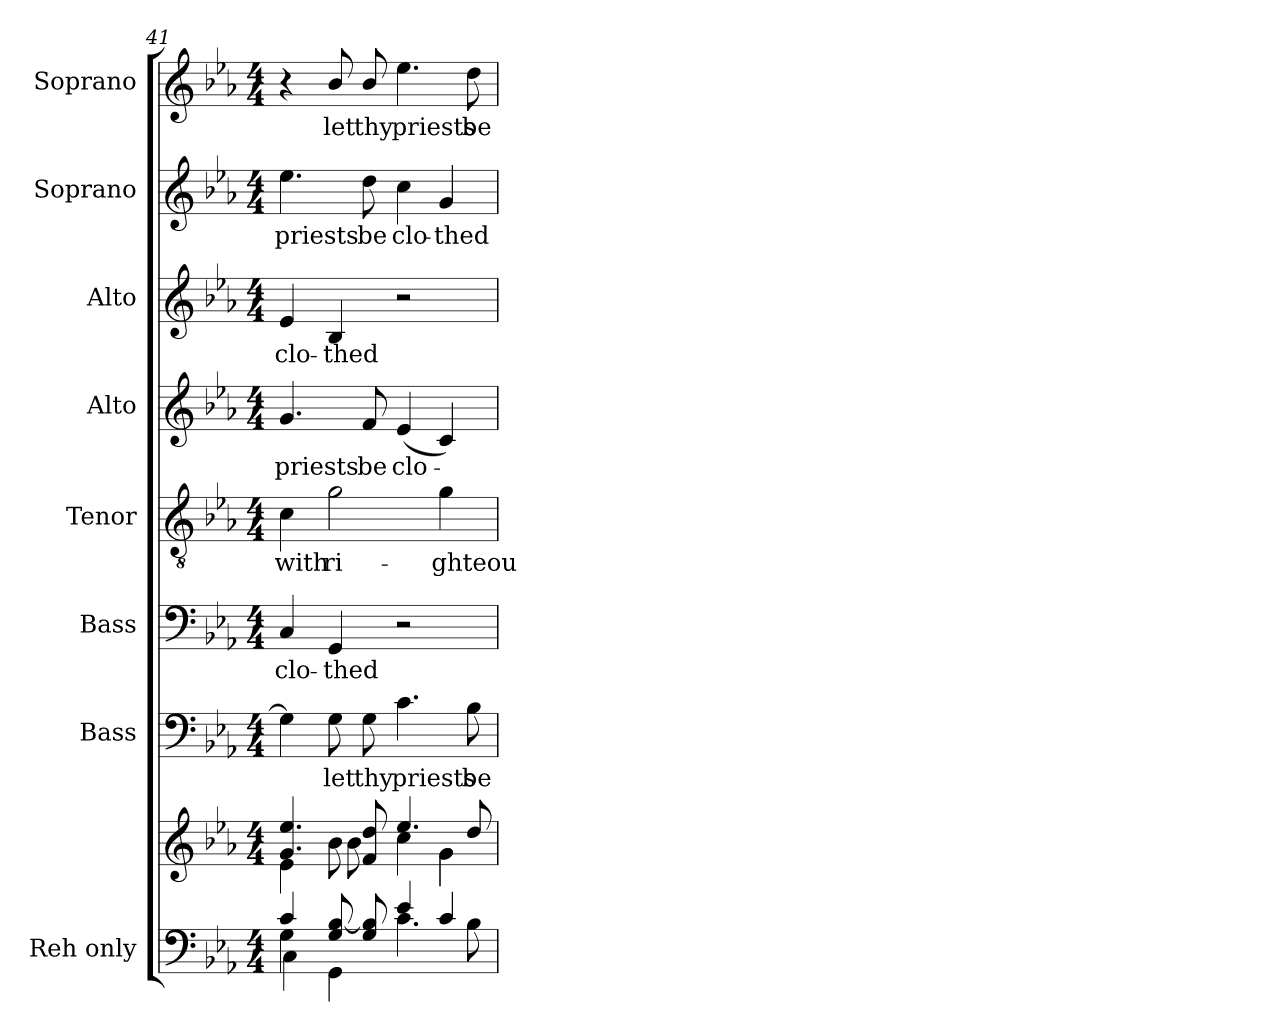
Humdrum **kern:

**kern	**kern	**kern	**text	**kern	**text	**kern	**text	**kern	**text	**kern	**text	**kern	**text	**kern	**text
*part8	*part8	*part7	*part7	*part6	*part6	*part5	*part5	*part4	*part4	*part3	*part3	*part2	*part2	*part1	*part1
*staff9	*staff8	*staff7	*staff7	*staff6	*staff6	*staff5	*staff5	*staff4	*staff4	*staff3	*staff3	*staff2	*staff2	*staff1	*staff1
*I"Reh only	*	*I"Bass	*	*I"Bass	*	*I"Tenor	*	*I"Alto	*	*I"Alto	*	*I"Soprano	*	*I"Soprano	*
*I'Reh only	*	*I'B.	*	*I'B.	*	*I'T.	*	*I'A.	*	*I'A.	*	*I'S.	*	*I'S.	*
*clefF4	*clefG2	*clefF4	*	*clefF4	*	*clefGv2	*	*clefG2	*	*clefG2	*	*clefG2	*	*clefG2	*
*	*	*	*	*	*	*ITrd7c12	*	*	*	*	*	*	*	*	*
*k[b-e-a-]	*k[b-e-a-]	*k[b-e-a-]	*	*k[b-e-a-]	*	*k[b-e-a-]	*	*k[b-e-a-]	*	*k[b-e-a-]	*	*k[b-e-a-]	*	*k[b-e-a-]	*
*E-:	*E-:	*E-:	*	*E-:	*	*E-:	*	*E-:	*	*E-:	*	*E-:	*	*E-:	*
*M4/4	*M4/4	*M4/4	*	*M4/4	*	*M4/4	*	*M4/4	*	*M4/4	*	*M4/4	*	*M4/4	*
=41	=41	=41	=41	=41	=41	=41	=41	=41	=41	=41	=41	=41	=41	=41	=41
*^	*^	*	*	*	*	*	*	*	*	*	*	*	*	*	*
*	*^	*	*^	*	*	*	*	*	*	*	*	*	*	*	*	*	*
!	!	!	!	!	!	!	!	!	!LO:LY:b:color=#000000	!	!	!	!	!	!	!	!	!	!
!	!	!	!	!	!	!	!	!	!	!	!LO:LY:b:color=#000000	!	!	!	!	!	!	!	!
!	!	!	!	!	!	!	!	!	!	!	!	!	!LO:LY:b:color=#000000	!	!	!	!	!	!
!	!	!	!	!	!	!	!	!	!	!	!	!	!	!	!LO:LY:b:color=#000000	!	!	!	!
!	!	!	!	!	!	!	!	!	!	!	!	!	!	!	!	!	!LO:LY:b:color=#000000	!	!
4ci/	4Gi\	4Ci\	4.gi/ 4.ee-i	4e-i\	4ryy	4Gi\]	.	4Ci/	clo-	4Ci\	with	4.gi/	priests	4e-i/	clo-	4.ee-i\	priests	4r	.
!	!	!	!	!	!	!	!LO:LY:b:color=#000000	!	!	!	!	!	!	!	!	!	!	!	!
!	!	!	!	!	!	!	!	!	!LO:LY:b:color=#000000	!	!	!	!	!	!	!	!	!	!
!	!	!	!	!	!	!	!	!	!	!	!LO:LY:b:color=#000000	!	!	!	!	!	!	!	!
!	!	!	!	!	!	!	!	!	!	!	!	!	!	!	!LO:LY:b:color=#000000	!	!	!	!
!	!	!	!	!	!	!	!	!	!	!	!	!	!	!	!	!	!	!	!LO:LY:b:color=#000000
2.ryy	8Gi/ [8B-i	4GGi\	.	8b-i\	2ryy	8Gi\	let	4GGi/	-thed	2Gi\	ri-	.	.	4B-i/	-thed	.	.	8b-i/	let
!	!	!	!	!	!	!	!LO:LY:b:color=#000000	!	!	!	!	!	!	!	!	!	!	!	!
!	!	!	!	!	!	!	!	!	!	!	!	!	!LO:LY:b:color=#000000	!	!	!	!	!	!
!	!	!	!	!	!	!	!	!	!	!	!	!	!	!	!	!	!LO:LY:b:color=#000000	!	!
!	!	!	!	!	!	!	!	!	!	!	!	!	!	!	!	!	!	!	!LO:LY:b:color=#000000
.	8Gi/ 8B-i]	.	8fi/ 8ddi	8b-i\	.	8Gi\	thy	.	.	.	.	8fi/	be	.	.	8ddi\	be	8b-i/	thy
!	!	!	!	!	!	!	!LO:LY:b:color=#000000	!	!	!	!	!	!	!	!	!	!	!	!
!	!	!	!	!	!	!	!	!	!	!	!	!	!LO:LY:b:color=#000000	!	!	!	!	!	!
!	!	!	!	!	!	!	!	!	!	!	!	!	!	!	!	!	!LO:LY:b:color=#000000	!	!
!	!	!	!	!	!	!	!	!	!	!	!	!	!	!	!	!	!	!	!LO:LY:b:color=#000000
.	4.ci\	4e-i/	4cci\	4.ee-i/	.	4.ci\	priests	2r	.	.	.	(4e-i/	clo-	2r	.	4cci\	clo-	4.ee-i\	priests
!	!	!	!	!	!	!	!	!	!	!	!LO:LY:b:color=#000000	!	!	!	!	!	!	!	!
!	!	!	!	!	!	!	!	!	!	!	!	!	!	!	!	!	!LO:LY:b:color=#000000	!	!
.	.	4ci/	4gi\	.	4gi\	.	.	.	.	4Gi\	-ghteou-	4ci/)	.	.	.	4gi/	-thed	.	.
!	!	!	!	!	!	!	!LO:LY:b:color=#000000	!	!	!	!	!	!	!	!	!	!	!	!
!	!	!	!	!	!	!	!	!	!	!	!	!	!	!	!	!	!	!	!LO:LY:b:color=#000000
.	8B-i\	.	.	8ddi/	.	8B-i\	be	.	.	.	.	.	.	.	.	.	.	8ddi\	be
*v	*v	*v	*	*	*	*	*	*	*	*	*	*	*	*	*	*	*	*	*
*	*v	*v	*v	*	*	*	*	*	*	*	*	*	*	*	*	*	*
=	=	=	=	=	=	=	=	=	=	=	=	=	=	=	=
*-	*-	*-	*-	*-	*-	*-	*-	*-	*-	*-	*-	*-	*-	*-	*-
